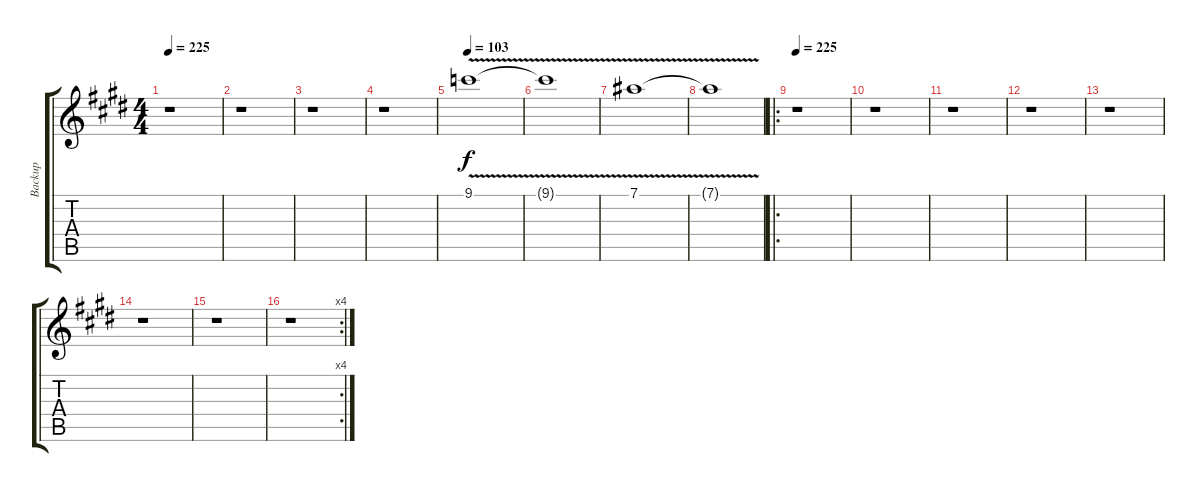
\track ("Backup" "Backup") {instrument overdrivenguitar}
\staff {score tabs}
\tuning (Eb4 Bb3 Gb3 Db3 Ab2 Db2) {hide}
\ts (4 4)
\tempo 225
\clef g2
\ks c#minor
r.1{dy f} |
r.1 |
\ks e
r.1 |
\ks c#minor
r.1 |
\tempo 103
9.1{v}.1 |
9.1{v t}.1 |
\ks e
7.1{v}.1 |
\ks c#minor
7.1{v t}.1 |
\ro
\tempo 225
\ks e
r.1 |
\ks c#minor
r.1 |
r.1 |
r.1 |
\ks e
r.1 |
\ks c#minor
r.1 |
r.1 |
\rc 4
r.1
